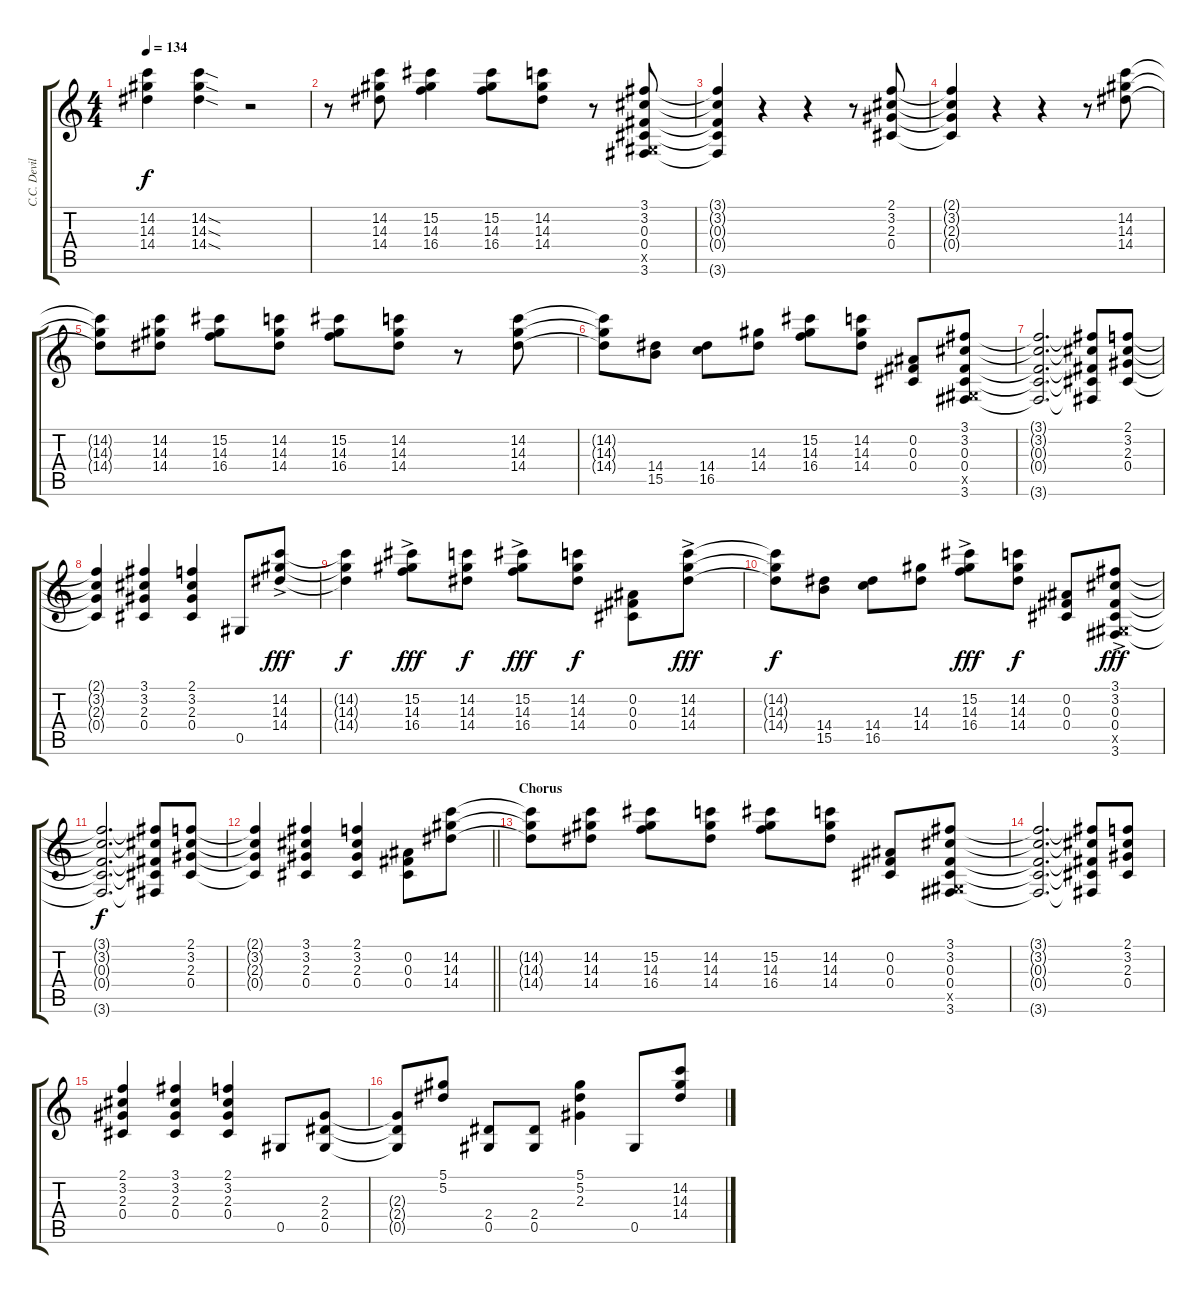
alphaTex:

\track ("C.C. Deville ( Rythm 2 )" "C.C. Devil") {instrument distortionguitar}
\staff {score tabs}
\tuning (Eb4 Bb3 Gb3 Db3 Ab2 Eb2) {hide}
\ts (4 4)
\tempo 134
\clef g2
\ks c
(14.2 14.3 14.4).4{dy f} (14.2{sod} 14.3{sod} 14.4{sod}).4 r.2 |
r.8 (14.2 14.3 14.4).8 (15.2 14.3 16.4).4 (15.2 14.3 16.4).8 (14.2 14.3 14.4).8 r.8 (3.1 3.2 0.3 0.4 0.5{x} 3.6).8 |
(3.1{t} 3.2{t} 0.3{t} 0.4{t} 3.6{t}).4 r.4 r.4 r.8 (2.1 3.2 2.3 0.4).8 |
(2.1{t} 3.2{t} 2.3{t} 0.4{t}).4 r.4 r.4 r.8 (14.2 14.3 14.4).8 |
(14.2{t} 14.3{t} 14.4{t}).8 (14.2 14.3 14.4).8 (15.2 14.3 16.4).8 (14.2 14.3 14.4).8 (15.2 14.3 16.4).8 (14.2 14.3 14.4).8 r.8 (14.2 14.3 14.4).8 |
(14.2{t} 14.3{t} 14.4{t}).8 (14.4 15.5).8 (14.4 16.5).8 (14.3 14.4).8 (15.2 14.3 16.4).8 (14.2 14.3 14.4).8 (0.2 0.3 0.4).8 (3.1 3.2 0.3 0.4 0.5{x} 3.6).8 |
(3.1{t} 3.2{t} 0.3{t} 0.4{t} 3.6{t}).2{d} (3.1{t} 3.2{t} 0.3{t} 0.4{t} 3.6{t}).8 (2.1 3.2 2.3 0.4).8 |
(2.1{t} 3.2{t} 2.3{t} 0.4{t}).4 (3.1 3.2 2.3 0.4).4 (2.1 3.2 2.3 0.4).4 0.5.8 (14.2{ac} 14.3{ac} 14.4{ac}).8{dy fff} |
(14.2{t} 14.3{t} 14.4{t}).4{dy f} (15.2{ac} 14.3{ac} 16.4{ac}).8{dy fff} (14.2 14.3 14.4).8{dy f} (15.2{ac} 14.3{ac} 16.4{ac}).8{dy fff} (14.2 14.3 14.4).8{dy f} (0.2 0.3 0.4).8 (14.2{ac} 14.3{ac} 14.4{ac}).8{dy fff} |
(14.2{t} 14.3{t} 14.4{t}).8{dy f} (14.4 15.5).8 (14.4 16.5).8 (14.3 14.4).8 (15.2{ac} 14.3{ac} 16.4{ac}).8{dy fff} (14.2 14.3 14.4).8{dy f} (0.2 0.3 0.4).8 (3.1{ac} 3.2{ac} 0.3{ac} 0.4{ac} 0.5{ac x} 3.6{ac}).8{dy fff} |
(3.1{t} 3.2{t} 0.3{t} 0.4{t} 3.6{t}).2{d dy f} (3.1{t} 3.2{t} 0.3{t} 0.4{t} 3.6{t}).8 (2.1 3.2 2.3 0.4).8 |
\barLineRight lightlight
(2.1{t} 3.2{t} 2.3{t} 0.4{t}).4 (3.1 3.2 2.3 0.4).4 (2.1 3.2 2.3 0.4).4 (0.2 0.3 0.4).8 (14.2 14.3 14.4).8 |
\section ("" "Chorus")
(14.2{t} 14.3{t} 14.4{t}).8 (14.2 14.3 14.4).8 (15.2 14.3 16.4).8 (14.2 14.3 14.4).8 (15.2 14.3 16.4).8 (14.2 14.3 14.4).8 (0.2 0.3 0.4).8 (3.1 3.2 0.3 0.4 0.5{x} 3.6).8 |
(3.1{t} 3.2{t} 0.3{t} 0.4{t} 3.6{t}).2{d} (3.1{t} 3.2{t} 0.3{t} 0.4{t} 3.6{t}).8 (2.1 3.2 2.3 0.4).8 |
(2.1 3.2 2.3 0.4).4 (3.1 3.2 2.3 0.4).4 (2.1 3.2 2.3 0.4).4 0.5.8 (2.3 2.4 0.5).8 |
(2.3{t} 2.4{t} 0.5{t}).8 (5.1 5.2).8 (2.4 0.5).8 (2.4 0.5).8 (5.1 5.2 2.3).4 0.5.8 (14.2 14.3 14.4).8
